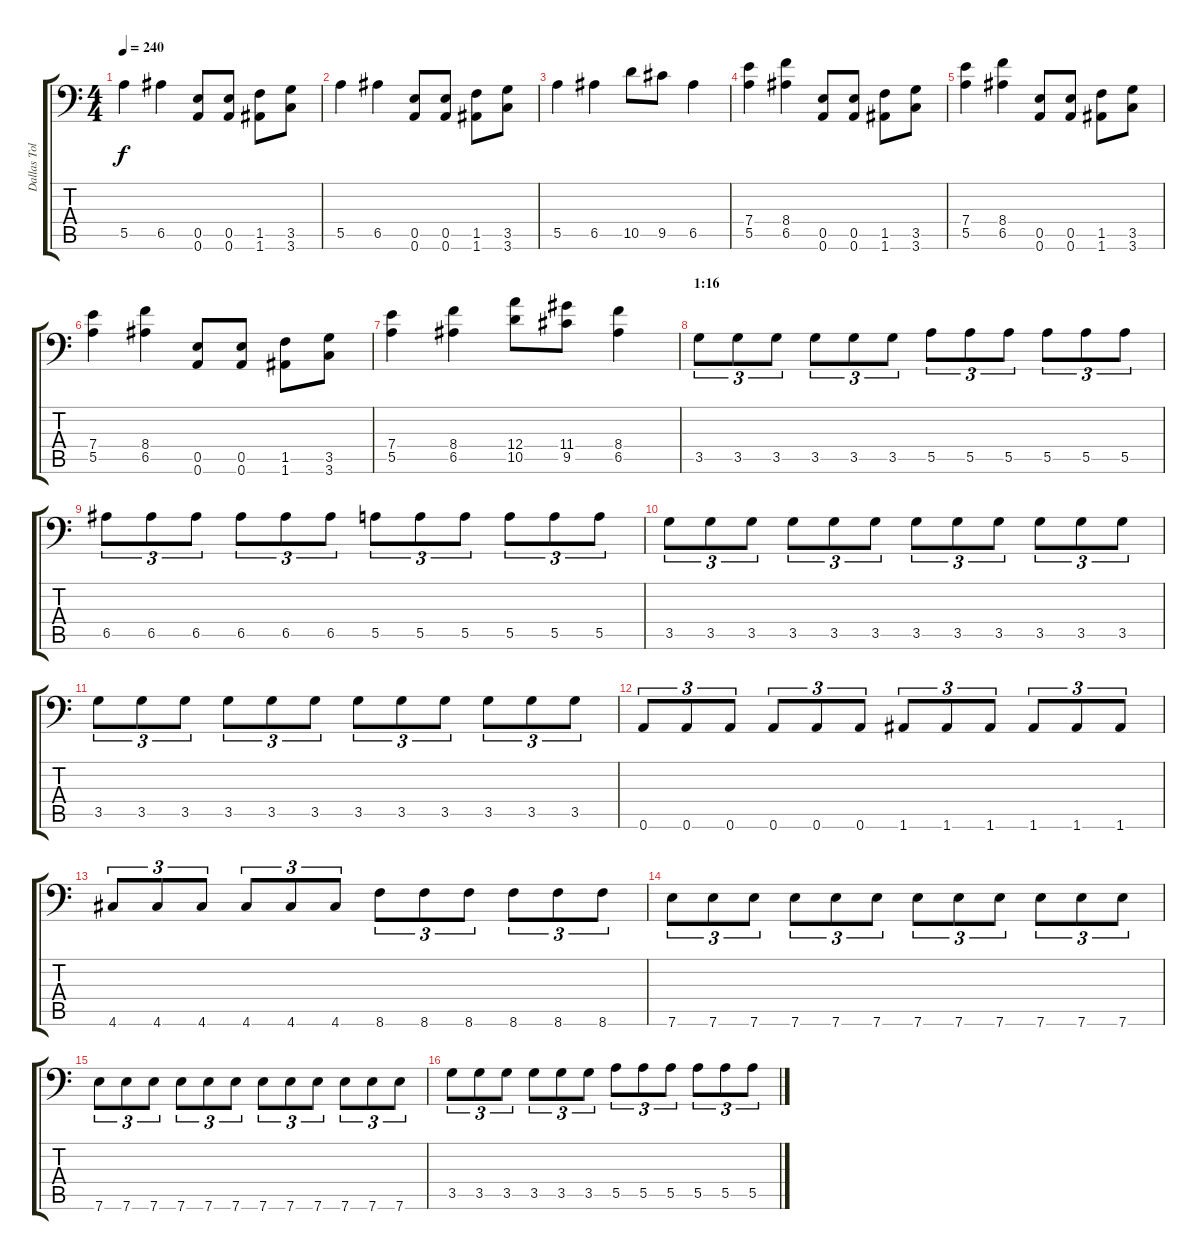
\track ("Dallas Toler-Wade" "Dallas Tol") {instrument distortionguitar}
\staff {score tabs}
\tuning (B3 Gb3 D3 A2 E2 A1) {hide}
\ts (4 4)
\tempo 240
\clef f4
\ks c
5.5.4{dy f} 6.5.4 (0.5 0.6).8 (0.5 0.6).8 (1.5 1.6).8 (3.5 3.6).8 |
5.5.4 6.5.4 (0.5 0.6).8 (0.5 0.6).8 (1.5 1.6).8 (3.5 3.6).8 |
5.5.4 6.5.4 10.5.8 9.5.8 6.5.4 |
(7.4 5.5).4 (8.4 6.5).4 (0.5 0.6).8 (0.5 0.6).8 (1.5 1.6).8 (3.5 3.6).8 |
(7.4 5.5).4 (8.4 6.5).4 (0.5 0.6).8 (0.5 0.6).8 (1.5 1.6).8 (3.5 3.6).8 |
(7.4 5.5).4 (8.4 6.5).4 (0.5 0.6).8 (0.5 0.6).8 (1.5 1.6).8 (3.5 3.6).8 |
(7.4 5.5).4 (8.4 6.5).4 (12.4 10.5).8 (11.4 9.5).8 (8.4 6.5).4 |
\section ("" "1:16")
3.5.8{tu (3 2)} 3.5.8{tu (3 2)} 3.5.8{tu (3 2)} 3.5.8{tu (3 2)} 3.5.8{tu (3 2)} 3.5.8{tu (3 2)} 5.5.8{tu (3 2)} 5.5.8{tu (3 2)} 5.5.8{tu (3 2)} 5.5.8{tu (3 2)} 5.5.8{tu (3 2)} 5.5.8{tu (3 2)} |
6.5.8{tu (3 2)} 6.5.8{tu (3 2)} 6.5.8{tu (3 2)} 6.5.8{tu (3 2)} 6.5.8{tu (3 2)} 6.5.8{tu (3 2)} 5.5.8{tu (3 2)} 5.5.8{tu (3 2)} 5.5.8{tu (3 2)} 5.5.8{tu (3 2)} 5.5.8{tu (3 2)} 5.5.8{tu (3 2)} |
3.5.8{tu (3 2)} 3.5.8{tu (3 2)} 3.5.8{tu (3 2)} 3.5.8{tu (3 2)} 3.5.8{tu (3 2)} 3.5.8{tu (3 2)} 3.5.8{tu (3 2)} 3.5.8{tu (3 2)} 3.5.8{tu (3 2)} 3.5.8{tu (3 2)} 3.5.8{tu (3 2)} 3.5.8{tu (3 2)} |
3.5.8{tu (3 2)} 3.5.8{tu (3 2)} 3.5.8{tu (3 2)} 3.5.8{tu (3 2)} 3.5.8{tu (3 2)} 3.5.8{tu (3 2)} 3.5.8{tu (3 2)} 3.5.8{tu (3 2)} 3.5.8{tu (3 2)} 3.5.8{tu (3 2)} 3.5.8{tu (3 2)} 3.5.8{tu (3 2)} |
0.6.8{tu (3 2)} 0.6.8{tu (3 2)} 0.6.8{tu (3 2)} 0.6.8{tu (3 2)} 0.6.8{tu (3 2)} 0.6.8{tu (3 2)} 1.6.8{tu (3 2)} 1.6.8{tu (3 2)} 1.6.8{tu (3 2)} 1.6.8{tu (3 2)} 1.6.8{tu (3 2)} 1.6.8{tu (3 2)} |
4.6.8{tu (3 2)} 4.6.8{tu (3 2)} 4.6.8{tu (3 2)} 4.6.8{tu (3 2)} 4.6.8{tu (3 2)} 4.6.8{tu (3 2)} 8.6.8{tu (3 2)} 8.6.8{tu (3 2)} 8.6.8{tu (3 2)} 8.6.8{tu (3 2)} 8.6.8{tu (3 2)} 8.6.8{tu (3 2)} |
7.6.8{tu (3 2)} 7.6.8{tu (3 2)} 7.6.8{tu (3 2)} 7.6.8{tu (3 2)} 7.6.8{tu (3 2)} 7.6.8{tu (3 2)} 7.6.8{tu (3 2)} 7.6.8{tu (3 2)} 7.6.8{tu (3 2)} 7.6.8{tu (3 2)} 7.6.8{tu (3 2)} 7.6.8{tu (3 2)} |
7.6.8{tu (3 2)} 7.6.8{tu (3 2)} 7.6.8{tu (3 2)} 7.6.8{tu (3 2)} 7.6.8{tu (3 2)} 7.6.8{tu (3 2)} 7.6.8{tu (3 2)} 7.6.8{tu (3 2)} 7.6.8{tu (3 2)} 7.6.8{tu (3 2)} 7.6.8{tu (3 2)} 7.6.8{tu (3 2)} |
3.5.8{tu (3 2)} 3.5.8{tu (3 2)} 3.5.8{tu (3 2)} 3.5.8{tu (3 2)} 3.5.8{tu (3 2)} 3.5.8{tu (3 2)} 5.5.8{tu (3 2)} 5.5.8{tu (3 2)} 5.5.8{tu (3 2)} 5.5.8{tu (3 2)} 5.5.8{tu (3 2)} 5.5.8{tu (3 2)}
